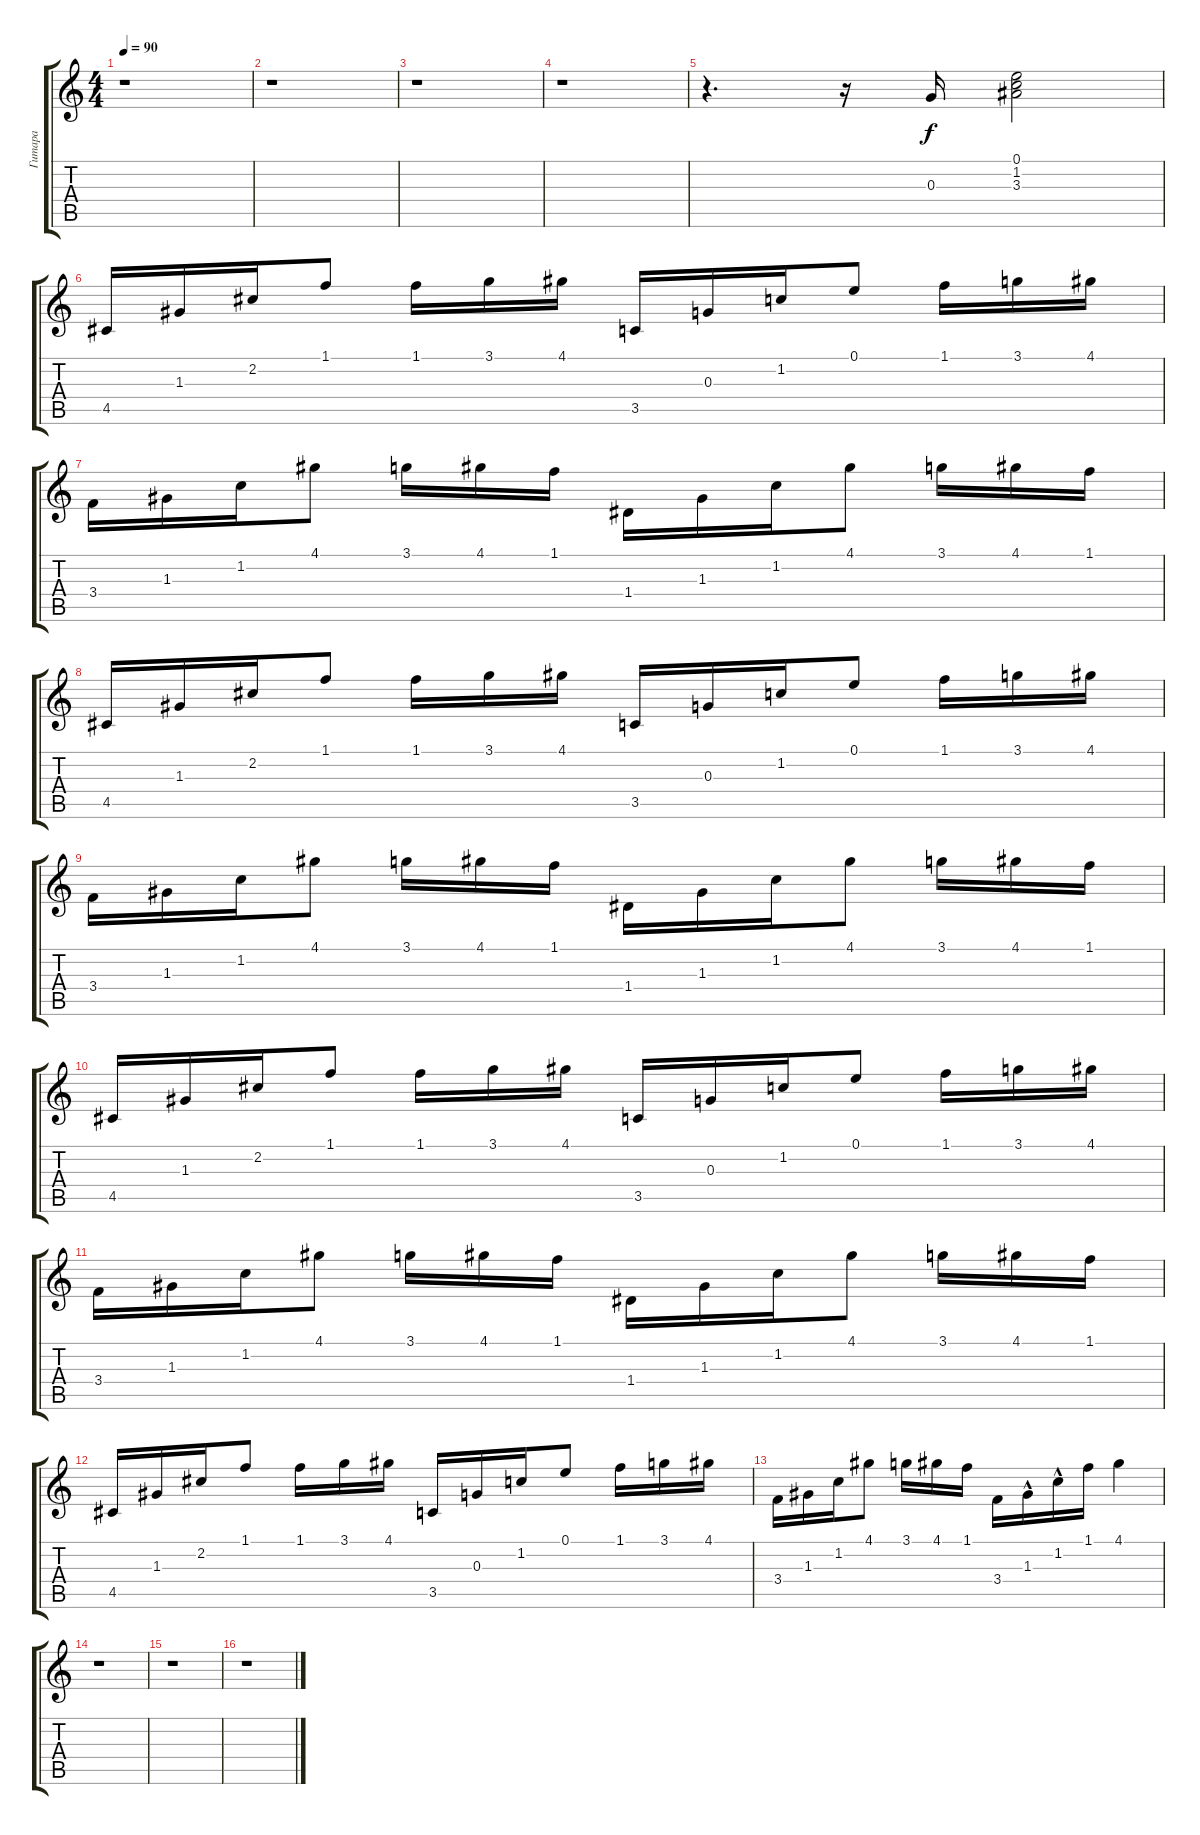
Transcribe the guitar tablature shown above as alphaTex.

\track ("Гитара" "Гитара") {instrument acousticguitarsteel}
\staff {score tabs}
\tuning (E4 B3 G3 D3 A2 E2) {hide}
\ts (4 4)
\tempo 90
\clef g2
\ks c
r.1{dy f} |
r.1 |
r.1 |
r.1 |
r.4{d} r.16 0.3.16 (0.1 1.2 3.3).2 |
4.5.16 1.3.16 2.2.16 1.1.8 1.1.16 3.1.16 4.1.16 3.5.16 0.3.16 1.2.16 0.1.8 1.1.16 3.1.16 4.1.16 |
3.4.16 1.3.16 1.2.16 4.1.8 3.1.16 4.1.16 1.1.16 1.4.16 1.3.16 1.2.16 4.1.8 3.1.16 4.1.16 1.1.16 |
4.5.16 1.3.16 2.2.16 1.1.8 1.1.16 3.1.16 4.1.16 3.5.16 0.3.16 1.2.16 0.1.8 1.1.16 3.1.16 4.1.16 |
3.4.16 1.3.16 1.2.16 4.1.8 3.1.16 4.1.16 1.1.16 1.4.16 1.3.16 1.2.16 4.1.8 3.1.16 4.1.16 1.1.16 |
4.5.16 1.3.16 2.2.16 1.1.8 1.1.16 3.1.16 4.1.16 3.5.16 0.3.16 1.2.16 0.1.8 1.1.16 3.1.16 4.1.16 |
3.4.16 1.3.16 1.2.16 4.1.8 3.1.16 4.1.16 1.1.16 1.4.16 1.3.16 1.2.16 4.1.8 3.1.16 4.1.16 1.1.16 |
4.5.16 1.3.16 2.2.16 1.1.8 1.1.16 3.1.16 4.1.16 3.5.16 0.3.16 1.2.16 0.1.8 1.1.16 3.1.16 4.1.16 |
3.4.16 1.3.16 1.2.16 4.1.8 3.1.16 4.1.16 1.1.16 3.4.16 1.3{hac}.16 1.2{hac}.16 1.1.16 4.1.4 |
r.1 |
r.1 |
r.1
